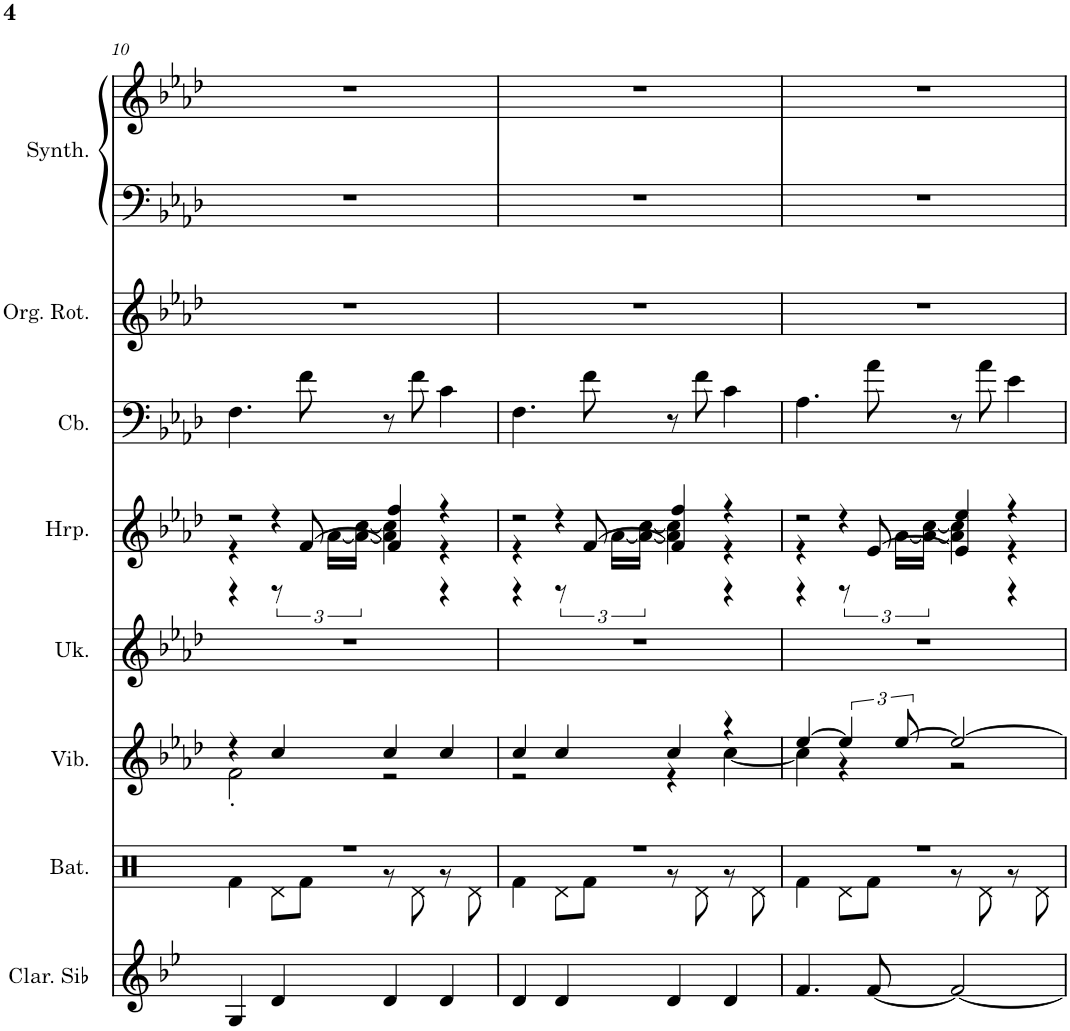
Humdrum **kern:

**kern	**kern	**kern	**kern	**kern	**kern	**kern	**kern	**kern
*part8	*part7	*part6	*part5	*part4	*part3	*part2	*part1	*part1
*staff9	*staff8	*staff7	*staff6	*staff5	*staff4	*staff3	*staff2	*staff1
*I"Clarinette en Sib	*I"Batterie	*I"Vibraphone, Vibraphone	*I"Ukulélé, Acoustic Guitar (nylon)	*I"Harpe	*I"Contrebasse, Acoustic Bass	*I"Orgue rotatif, Rock Organ	*I"Synthétiseur d'instruments à cordes, Synth Strings 2	*
*I'Clar. Sib	*I'Bat.	*I'Vib.	*I'Uk.	*I'Hrp.	*I'Cb.	*I'Org. Rot.	*I'Synth.	*
!!LO:PB:g=z
*clefG2	*clefX	*clefG2	*clefG2	*clefG2	*clefF4	*clefG2	*clefF4	*clefG2
*Trd1c2	*	*	*	*	*Trd7c12	*	*	*
*k[b-e-]	*k[]	*k[b-e-a-d-]	*k[b-e-a-d-]	*k[b-e-a-d-]	*k[b-e-a-d-]	*k[b-e-a-d-]	*k[b-e-a-d-]	*k[b-e-a-d-]
*M4/4	*M4/4	*M4/4	*M4/4	*M4/4	*M4/4	*M4/4	*M4/4	*M4/4
=10	=10	=10	=10	=10	=10	=10	=10	=10
*	*^	*^	*	*^	*	*	*	*
*	*	*	*	*	*	*	*^	*	*	*	*
4G/	1r	4Rf\	4r	2f'\	1r	2r	4r	4r	4.F\	1r	1r	1r
4d/	.	8Rd\L	4cc/	.	.	.	6r	8r	.	.	.	.
.	.	8Rf\J	.	.	.	.	.	[8f/	8f\	.	.	.
.	.	.	.	.	.	.	[24a-\LL	.	.	.	.	.
.	.	.	.	.	.	.	24a-\_ [24cc\JJ	.	.	.	.	.
4d/	.	8r	4cc/	2r	.	4ff/	4a-\] 4cc\]	4f/]	8r	.	.	.
.	.	8Rd\	.	.	.	.	.	.	8f\	.	.	.
4d/	.	8r	4cc/	.	.	4r	4r	4r	4c\	.	.	.
.	.	8Rd\	.	.	.	.	.	.	.	.	.	.
=11	=11	=11	=11	=11	=11	=11	=11	=11	=11	=11	=11	=11
4d/	1r	4Rf\	4cc/	2r	1r	2r	4r	4r	4.F\	1r	1r	1r
4d/	.	8Rd\L	4cc/	.	.	.	6r	8r	.	.	.	.
.	.	8Rf\J	.	.	.	.	.	[8f/	8f\	.	.	.
.	.	.	.	.	.	.	[24a-\LL	.	.	.	.	.
.	.	.	.	.	.	.	24a-\_ [24cc\JJ	.	.	.	.	.
4d/	.	8r	4cc/	4r	.	4ff/	4a-\] 4cc\]	4f/]	8r	.	.	.
.	.	8Rd\	.	.	.	.	.	.	8f\	.	.	.
4d/	.	8r	4r	[4cc\	.	4r	4r	4r	4c\	.	.	.
.	.	8Rd\	.	.	.	.	.	.	.	.	.	.
=12	=12	=12	=12	=12	=12	=12	=12	=12	=12	=12	=12	=12
4.f/	1r	4Rf\	[4ee-/	4cc\]	1r	2r	4r	4r	4.A-\	1r	1r	1r
.	.	8Rd\L	4ee-/]	4r	.	.	6r	8r	.	.	.	.
[8f/	.	8Rf\J	.	.	.	.	.	[8e-/	8a-\	.	.	.
.	.	.	.	.	.	.	[24a-\LL	.	.	.	.	.
.	.	.	.	.	.	.	24a-\_ [24cc\JJ	.	.	.	.	.
2f/_	.	8r	2ee-/_	2r	.	4ee-/	4a-\] 4cc\]	4e-/]	8r	.	.	.
.	.	8Rd\	.	.	.	.	.	.	8a-\	.	.	.
.	.	8r	.	.	.	4r	4r	4r	4e-\	.	.	.
.	.	8Rd\	.	.	.	.	.	.	.	.	.	.
*	*v	*v	*	*	*	*v	*v	*v	*	*	*	*
*	*	*v	*v	*	*	*	*	*	*
=	=	=	=	=	=	=	=	=
*-	*-	*-	*-	*-	*-	*-	*-	*-
